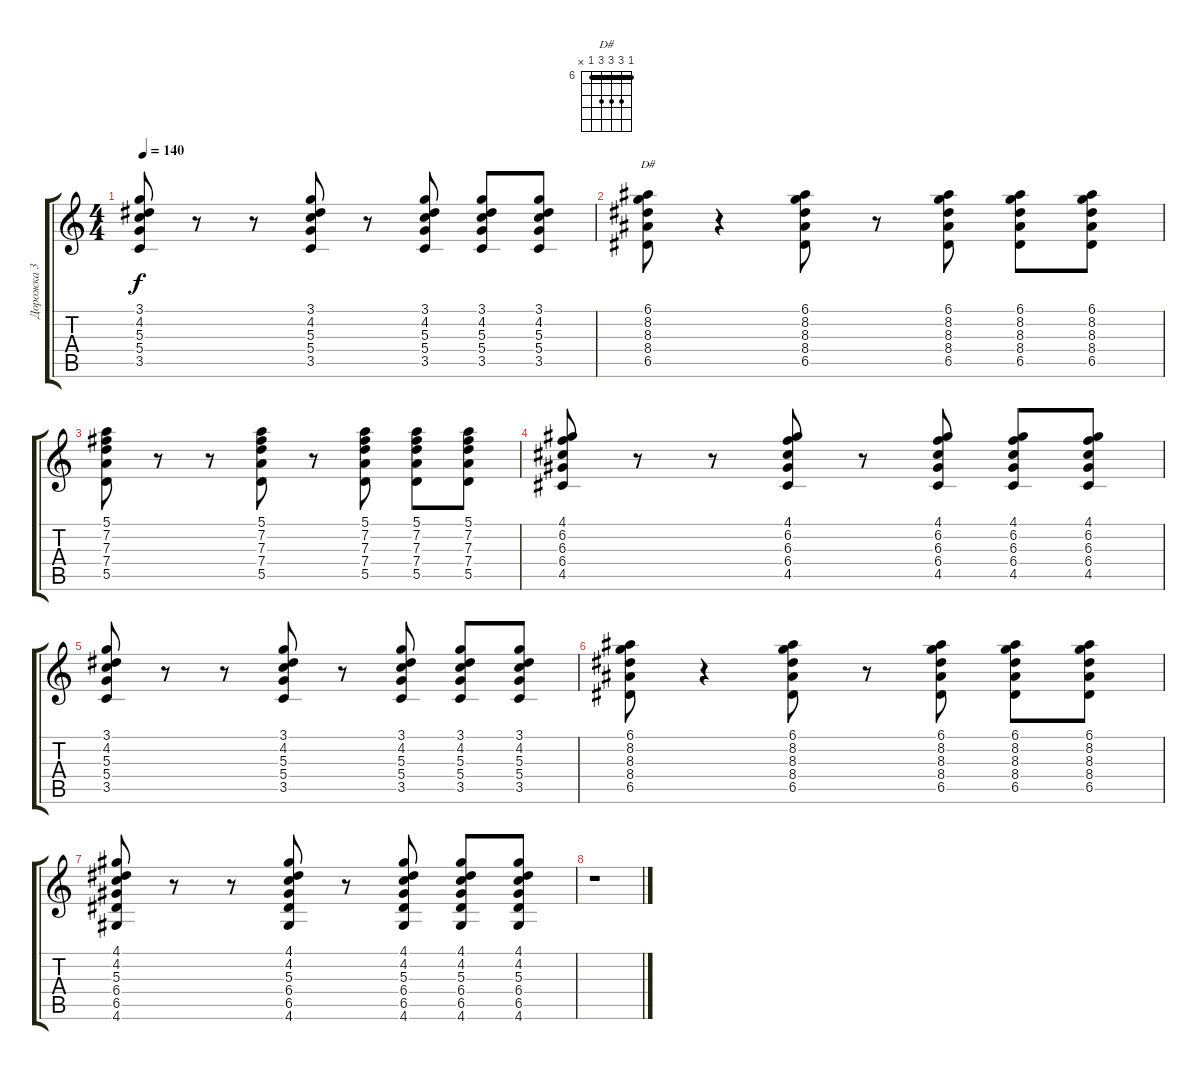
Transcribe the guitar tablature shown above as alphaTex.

\track ("Дорожка 3" "Дорожка 3") {instrument acousticguitarsteel}
\staff {score tabs}
\tuning (E4 B3 G3 D3 A2 E2) {hide}
\chord ("D#" 6 8 8 8 6 x) {firstfret 6 barre 6}
\ts (4 4)
\tempo 140
\clef g2
\ks c
(3.1 4.2 5.3 5.4 3.5).8{dy f} r.8 r.8 (3.1 4.2 5.3 5.4 3.5).8 r.8 (3.1 4.2 5.3 5.4 3.5).8 (3.1 4.2 5.3 5.4 3.5).8 (3.1 4.2 5.3 5.4 3.5).8 |
(6.1 8.2 8.3 8.4 6.5).8{ch "D#"} r.4 (6.1 8.2 8.3 8.4 6.5).8 r.8 (6.1 8.2 8.3 8.4 6.5).8 (6.1 8.2 8.3 8.4 6.5).8 (6.1 8.2 8.3 8.4 6.5).8 |
(5.1 7.2 7.3 7.4 5.5).8 r.8 r.8 (5.1 7.2 7.3 7.4 5.5).8 r.8 (5.1 7.2 7.3 7.4 5.5).8 (5.1 7.2 7.3 7.4 5.5).8 (5.1 7.2 7.3 7.4 5.5).8 |
(4.1 6.2 6.3 6.4 4.5).8 r.8 r.8 (4.1 6.2 6.3 6.4 4.5).8 r.8 (4.1 6.2 6.3 6.4 4.5).8 (4.1 6.2 6.3 6.4 4.5).8 (4.1 6.2 6.3 6.4 4.5).8 |
(3.1 4.2 5.3 5.4 3.5).8 r.8 r.8 (3.1 4.2 5.3 5.4 3.5).8 r.8 (3.1 4.2 5.3 5.4 3.5).8 (3.1 4.2 5.3 5.4 3.5).8 (3.1 4.2 5.3 5.4 3.5).8 |
(6.1 8.2 8.3 8.4 6.5).8 r.4 (6.1 8.2 8.3 8.4 6.5).8 r.8 (6.1 8.2 8.3 8.4 6.5).8 (6.1 8.2 8.3 8.4 6.5).8 (6.1 8.2 8.3 8.4 6.5).8 |
(4.1 4.2 5.3 6.4 6.5 4.6).8 r.8 r.8 (4.1 4.2 5.3 6.4 6.5 4.6).8 r.8 (4.1 4.2 5.3 6.4 6.5 4.6).8 (4.1 4.2 5.3 6.4 6.5 4.6).8 (4.1 4.2 5.3 6.4 6.5 4.6).8 |
r.1
